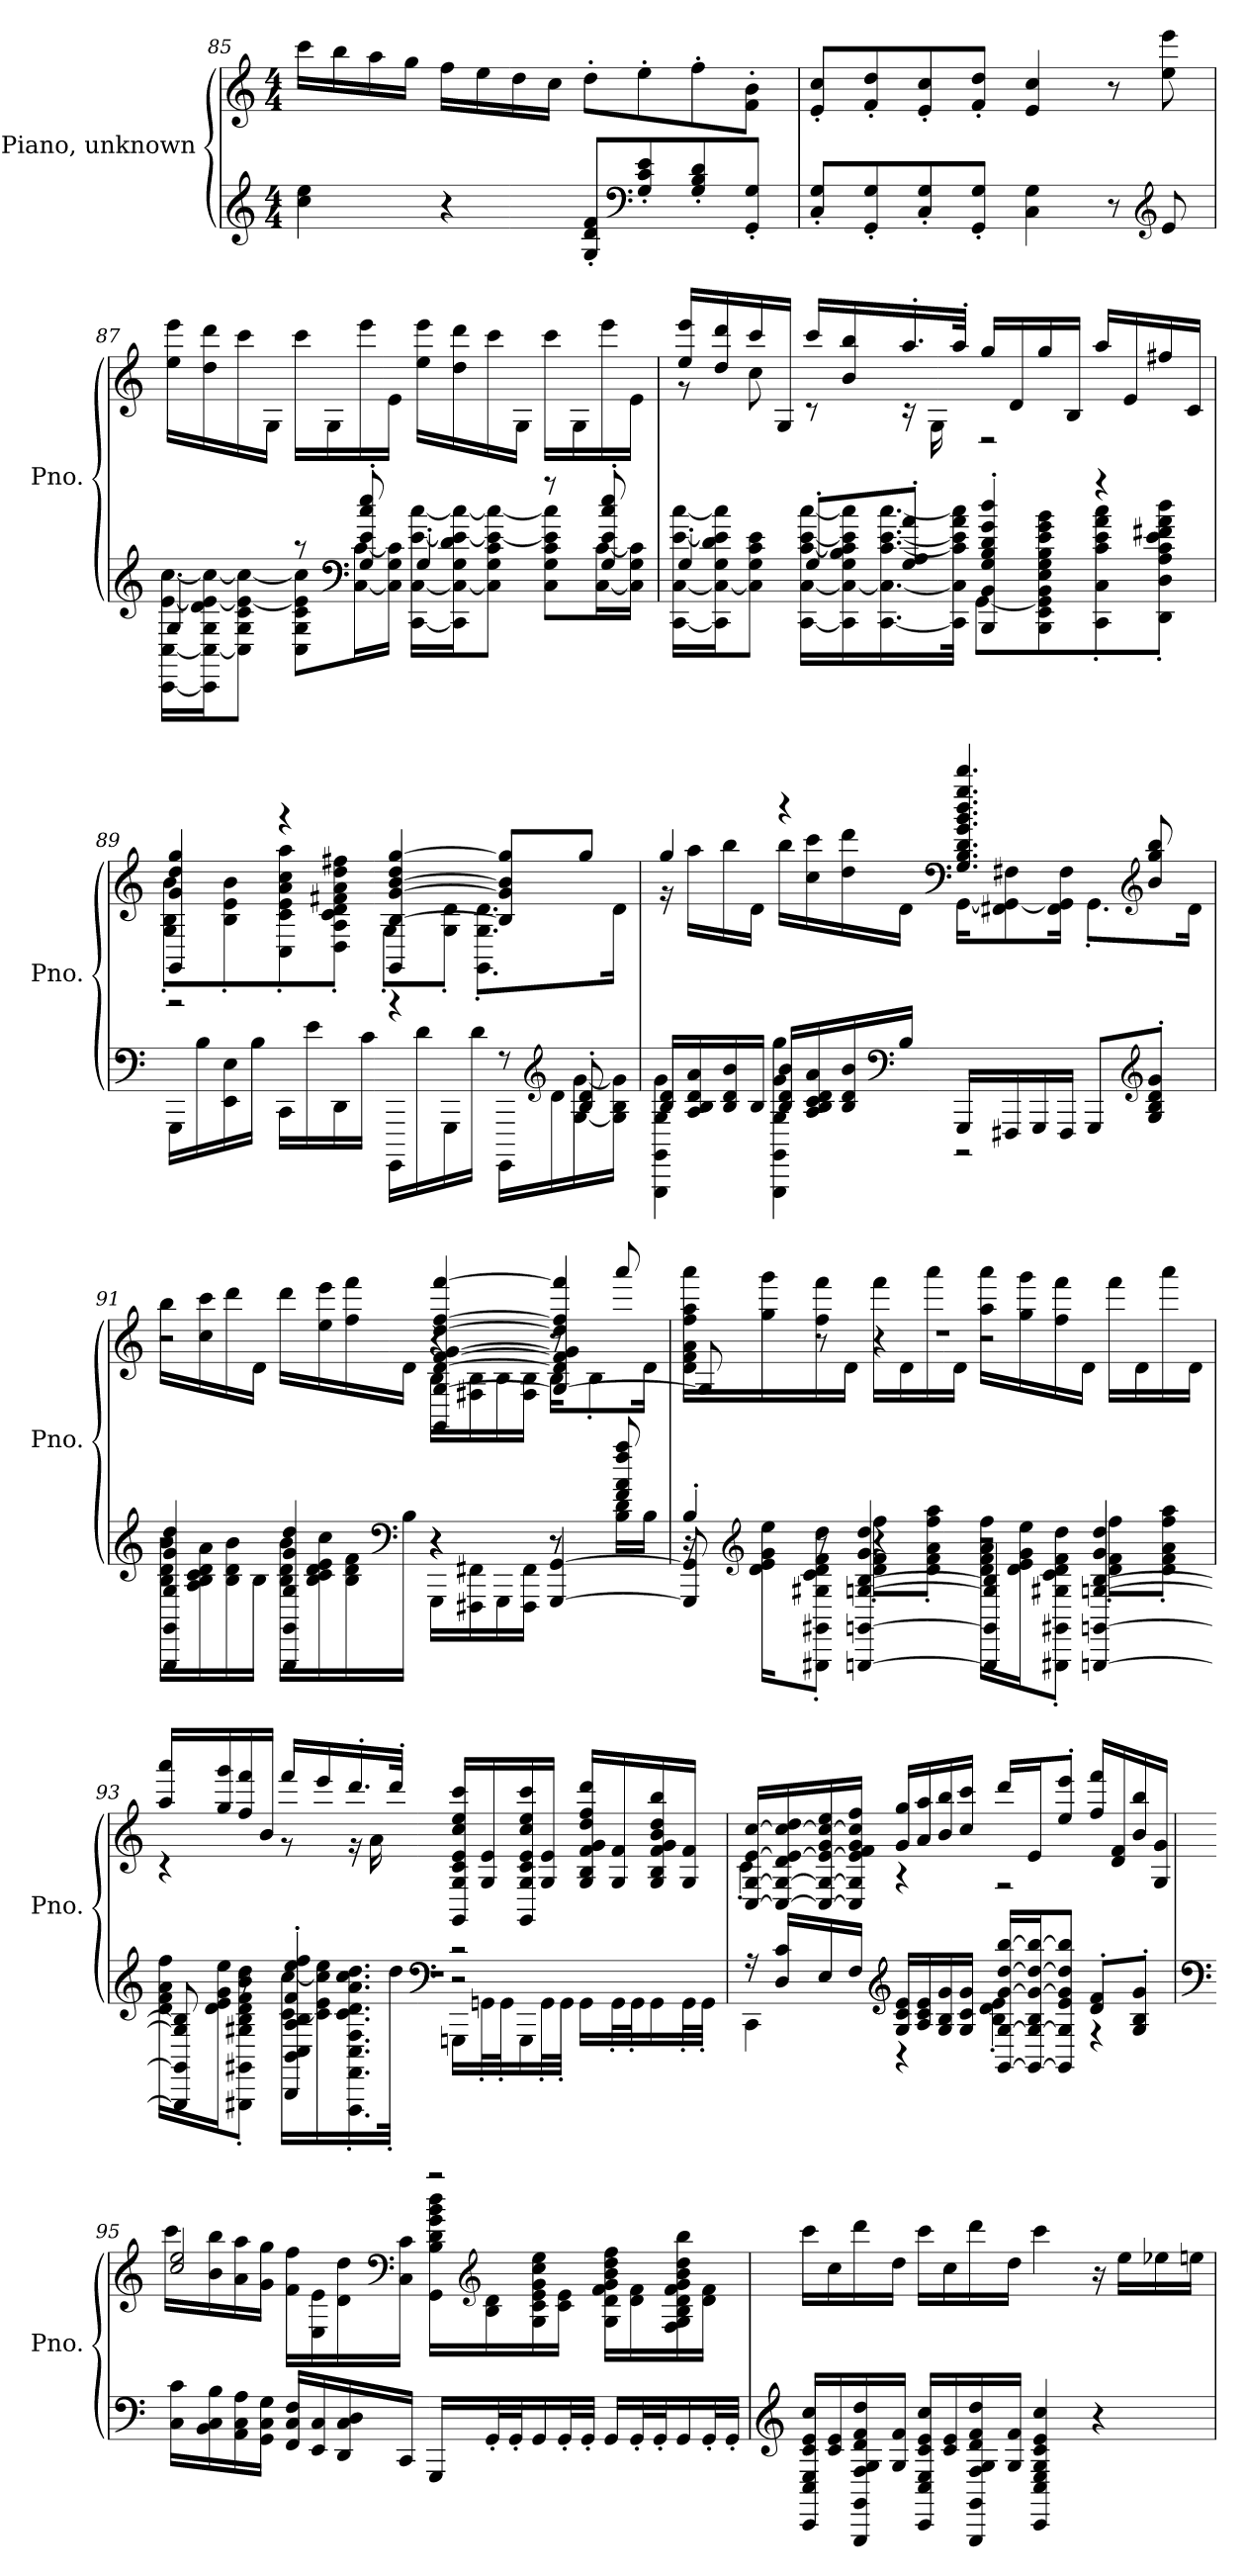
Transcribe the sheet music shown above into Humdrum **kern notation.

**kern	**kern
*part1	*part1
*staff2	*staff1
*I"Piano, unknown	*
*I'Pno.	*
*clefG2	*clefG2
*k[]	*k[]
*M4/4	*M4/4
=85	=85
4cc\ 4ee\	16ccc\LL
.	16bb\
.	16aa\
.	16gg\JJ
4r	16ff\LL
.	16ee\
.	16dd\
.	16cc\JJ
8G/' 8d/' 8f/'L	8dd'\L
*clefF4	*
8G/' 8c/' 8e/'	8ee'\
8G/' 8B/' 8d/'	8ff'\
8GG/' 8G/'J	8f\' 8b\'J
!!LO:LB:g=z
=86	=86
8C/' 8G/'L	8e/' 8cc/'L
8GG/' 8G/'	8f/' 8dd/'
8C/' 8G/'	8e/' 8cc/'
8GG/' 8G/'J	8f/' 8dd/'J
4C\ 4G\	4e/ 4cc/
8r	8r
*clefG2	*
8e/	8ee\ 8eee\
=87	=87
*^	*
4G'/	[16CC\ [16C\ [16e\ [16cc\LL	16ee\ 16eee\LL
.	16CC\] 16C\_ 16G\ 16d\ 16e\_ 16cc\_J	16dd\ 16ddd\
.	8C\] 8G\ 8c\ 8e\_ 8cc\_J	16ccc\
.	.	16G\JJ
8r	8C\ 8G\ 8c\ 8e\] 8cc\]L	16ccc\LL
.	.	16G\
*clefF4	*	*
8G/' 8e/' 8cc/' 8ee/'	[16C\ [16c\L	16eee\
.	16C\] 16G\ 16c\]JJ	16e\JJ
4G'/	[16CC\ [16C\ [16e\ [16cc\LL	16ee\ 16eee\LL
.	16CC\] 16C\_ 16G\ 16d\ 16e\_ 16cc\_J	16dd\ 16ddd\
.	8C\] 8G\ 8c\ 8e\_ 8cc\_J	16ccc\
.	.	16G\JJ
8r	8C\ 8G\ 8c\ 8e\] 8cc\]L	16ccc\LL
.	.	16G\
8G/' 8e/' 8cc/' 8ee/'	[16C\ [16c\L	16eee\
.	16C\] 16G\ 16c\]JJ	16e\JJ
!!LO:PB:g=z
=88	=88	=88
*	*	*^
4G'/	[16CC\ [16C\ [16e\ [16cc\LL	16ee/ 16eee/LL	8r
.	16CC\] 16C\_ 16G\ 16d\ 16e\] 16cc\]J	16dd/ 16ddd/	.
.	8C\] 8G\ 8c\ 8e\J	16ccc/	8cc\
.	.	16G/JJ	.
8G'/L	[16CC\ [16C\ [16c\ [16e\ [16cc\LL	16ccc/LL	8r
.	16CC\] 16C\_ 16G\ 16B\ 16c\] 16e\] 16cc\]	16b/ 16bb/	.
8G/' 8A/' 8a/'J	[16.CC\ 16.C\_ [16.c\ [16.e\ [16.cc\	16.aa'/	16r
.	.	.	16G\
.	32CC\] 32C\] 32c\] 32e\] 32a\ 32cc\]JJk	32aa'/JJk	.
4BBB/' 4BB/' 4G/' 4B/' 4d/' 4g/' 4dd/'	[8GG\L	16gg/LL	2r
.	.	16d/	.
.	8BBB\ 8EE\ 8GG\] 8BB\ 8E\ 8G\ 8B\ 8e\ 8g\ 8b\	16gg/	.
.	.	16B/JJ	.
4r	8CC\' 8C\' 8c\' 8e\' 8a\' 8cc\'	16aa/LL	.
.	.	16e/	.
.	8DD\' 8D\' 8A\' 8c\' 8e\' 8f#X\' 8a\' 8dd\'J	16ff#X/	.
.	.	16c/JJ	.
=89	=89	=89	=89
2r	16GGG\LL	4GG/ 4g/ 4dd/ 4gg/	8G\' 8B\' 8b\'L
.	16B\	.	.
.	16EE\ 16E\	.	8B\' 8e\' 8b\'
.	16B\JJ	.	.
.	16CC\LL	4r	8C\' 8c\' 8e\' 8a\' 8cc\' 8aa\'
.	16e\	.	.
.	16DD\	.	8D\' 8A\' 8c\' 8d\' 8f#X\' 8a\' 8dd\' 8ff#X\'J
.	16c\JJ	.	.
4r	16GGGG\LL	4GG/ [4B/ [4g/ [4b/ 4dd/ [4gg/	8G'\L
.	16d\	.	.
.	16GGG\	.	8G\' 8d\'J
.	16d\JJ	.	.
8r	16GGGG\LL	8B/] 8g/] 8b/] 8gg/]L	8.GG\' 8.G\' 8.d\'L
*clefG2	*	*	*
.	16d\	.	.
8B/' 8d/'	[16G\ [16g\	8gg/J	.
.	16G\] 16B\ 16g\]JJ	.	16d\Jk
!!LO:LB:g=z	!!
=90	=90	=90	=90
16B/ 16d/LL	4GGG\ 4GG\ 4G\ 4g\	4gg/	16r
16A/ 16B/ 16d/ 16a/	.	.	16aa\LL
16B/ 16d/ 16b/	.	.	16bb\
16B/JJ	.	.	16d\JJ
16B/ 16d/ 16b/LL	4GGG\ 4GG\ 4G\ 4g\ 4gg\	4r	16bb\LL
16A/ 16B/ 16c/ 16d/ 16a/	.	.	16cc\ 16ccc\
16B/ 16d/ 16b/	.	.	16dd\ 16ddd\
*clefF4	*	*	*
16B/JJ	.	.	16d\JJ
*	*	*clefF4	*
16GGG/LL	2r	4.G/ 4.B/ 4.d/ 4.g/ 4.b/ 4.dd/ 4.gg/ 4.ddd/	[16GG\KL
16FFF#X/	.	.	8FF#X\ 8GG\_ 8F#X\
16GGG/	.	.	.
16FFF#/JJ	.	.	16FF#\ 16GG\] 16F#\Jk
8GGG/L	.	.	8.GG'\L
*clefG2	*	*clefG2	*
8G/' 8B/' 8d/' 8g/'J	.	8b/ 8gg/ 8bb/	.
.	.	.	16d\Jk
!!LO:LB:g=z
=91	=91	=91	=91
*	*^	*	*^
2r	16B\ 16d\ 16b\LL	4GGG/ 4GG/ 4G/ 4g/ 4dd/	2r	16bb\LL	2r
.	16A\ 16B\ 16c\ 16d\ 16a\	.	.	16cc\ 16ccc\	.
.	16B\ 16d\ 16b\	.	.	16ddd\	.
.	16B\JJ	.	.	16d\JJ	.
.	16B\ 16d\ 16b\LL	4GGG/ 4GG/ 4G/ 4g/ 4dd/	.	16ddd\LL	.
.	16B\ 16c\ 16d\ 16e\ 16cc\	.	.	16ee\ 16eee\	.
.	16B\ 16d\ 16f\	.	.	16ff\ 16fff\	.
*clefF4	*	*	*	*	*
.	16B\JJ	.	.	16d\JJ	.
4r	16GGG\LL	4r	4r	16B\LL	4GG/ [4G/ [4d/ [4f/ [4g/ [4dd/ [4ff/ [4fff/
.	16FFF#X\ 16FF#X\	.	.	16F#X\ 16B\	.
.	16GGG\	.	.	16B\	.
.	16FFF#\ 16FF#\JJ	.	.	16F#\ 16B\JJ	.
8r	8r	[4GGG/ [4GG/	8r	16B\KL	4G/_ 4d/] 4f/] 4g/] 4dd/] 4ff/] 4fff/]
.	.	.	.	8B'\	.
8f/ 8a/ 8ff/ 8aa/	16B\ 16d\LL	.	8aaa/	.	.
.	16B\JJ	.	.	16d\Jk	.
!!LO:LB:g=z	!!	!!
=92	=92	=92	=92	=92	=92
4B'/	16r	8GGG/] 8GG/]	1r	16d\ 16f\ 16a\ 16ff\ 16aa\ 16aaa\LL	8G/]
*clefG2	*	*	*	*	*
.	16d\ 16e\ 16g\ 16ee\KL	.	.	16gg\ 16ggg\	.
.	8GGG#X\' 8GG#X\' 8G#X\' 8c\' 8d\' 8f\' 8dd\'J	8r	.	16ff\ 16fff\	8r
.	.	.	.	16d\JJ	.
4r	8d\' 8f\' 8ff\'L	[4GGGn/ [4GGn/ [4Gn/ [4B/ 4g/ 4dd/	.	16fff\LL	4r
.	.	.	.	16d\	.
.	8d\' 8f\' 8a\' 8ff\' 8aa\'J	.	.	16aaa\	.
.	.	.	.	16d\JJ	.
2r	16d\ 16f\ 16a\ 16ff\LL	4GGG/] 4GG/] 4G/] 4B/]	.	16aa\ 16aaa\LL	2r
.	16d\ 16e\ 16g\ 16ee\J	.	.	16gg\ 16ggg\	.
.	8GGG#X\' 8GG#X\' 8G#X\' 8c\' 8d\' 8f\' 8dd\'J	.	.	16ff\ 16fff\	.
.	.	.	.	16d\JJ	.
.	8d\' 8f\' 8ff\'L	[4GGGn/ [4GGn/ [4Gn/ [4B/ 4g/ 4dd/	.	16fff\LL	.
.	.	.	.	16d\	.
.	8d\' 8f\' 8a\' 8ff\' 8aa\'J	.	.	16aaa\	.
.	.	.	.	16d\JJ	.
*	*	*	*	*v	*v
!!LO:LB:g=z
=93	=93	=93	=93	=93
1r	16d\ 16f\ 16a\ 16ff\LL	8GGG/] 8GG/] 8G/] 8B/]	16aa/ 16aaa/LL	4r
.	16d\ 16e\ 16g\ 16ee\J	.	16gg/ 16ggg/	.
.	8GGG#X\' 8GG#X\' 8G#X\' 8B\' 8d\' 8f\' 8b\' 8dd\'J	8r	16ff/ 16fff/	.
.	.	.	16b/JJ	.
.	[16c\ [16cc\LL	4BBB/' 4BB/' 4C/' 4A/' 4B/' 4f/' 4ee/' 4ff/'	16fff/LL	8r
.	16c\] 16e\ 16cc\] 16ee\	.	16eee/	.
.	16.FFF\' 16.FF\' 16.C\' 16.F\' 16.c\' 16.d\' 16.a\' 16.cc\' 16.dd\'	.	16.ddd'/	16r
.	.	.	.	16a\
.	32dd'\JJk	.	32ddd'/JJk	.
*clefF4	*	*	*	*
.	16GGGn\LL	2r	16GG/ 16G/ 16c/ 16e/ 16cc/ 16ee/ 16ccc/LL	2r
.	32GGn'\L	.	16G/ 16e/	.
.	32GG'\J	.	.	.
.	16GGG\	.	16GG/ 16G/ 16c/ 16e/ 16cc/ 16ee/ 16ccc/	.
.	32GG'\L	.	16G/ 16e/JJ	.
.	32GG'\JJJ	.	.	.
.	16GG\LL	.	16G/ 16B/ 16f/ 16g/ 16dd/ 16ff/ 16ddd/LL	.
.	32GG'\L	.	16G/ 16f/	.
.	32GG'\J	.	.	.
.	16GG\	.	16G/ 16B/ 16f/ 16g/ 16b/ 16dd/ 16bb/	.
.	32GG'\L	.	16G/ 16f/JJ	.
.	32GG'\JJJ	.	.	.
*	*v	*v	*	*
!!LO:LB:g=z	!!
=94	=94	=94	=94
16r	4CC\	[16C/ [16G/ [16e/ [16cc/LL	4c'\
16D/ 16c/LL	.	16C/_ 16G/_ 16d/ 16e/_ 16cc/_ 16dd/	.
16E/	.	16C/_ 16G/_ 16e/_ 16g/ 16cc/_ 16ee/	.
16F/JJ	.	16C/] 16G/] 16e/] 16f/ 16g/ 16cc/] 16ff/JJ	.
*clefG2	*	*	*
16G/ 16c/ 16e/LL	4r	16g/ 16gg/LL	4r
16A/ 16c/ 16e/	.	16a/ 16aa/	.
16G/ 16B/ 16g/	.	16b/ 16bb/	.
16G/ 16c/ 16g/JJ	.	16cc/ 16ccc/JJ	.
[16GG/ [16G/ [16g/ [16dd/ [16bb/LL	4B\' 4d\' 4e\'	16ddd/LL	2r
16GG/_ 16G/_ 16B/ 16g/_ 16dd/_ 16bb/_J	.	16e/J	.
8GG/] 8G/] 8e/ 8g/] 8dd/] 8bb/]J	.	8ee/' 8eee/'J	.
8d/' 8f/'L	4r	16ff/ 16fff/LL	.
.	.	16d/ 16f/	.
8G/' 8B/' 8g/'J	.	16b/ 16bb/	.
.	.	16G/ 16g/JJ	.
*v	*v	*	*
!!LO:PB:g=z	!!
=95	=95	=95
*clefF4	*	*
16C\ 16c\LL	2cc/ 2ee/	16ccc\LL
16BB\ 16C\ 16B\	.	16b\ 16bb\
16AA\ 16C\ 16A\	.	16a\ 16aa\
16GG\ 16C\ 16G\JJ	.	16g\ 16gg\JJ
16FF/ 16C/ 16F/LL	.	16f\ 16ff\LL
16EE/ 16C/	.	16E\ 16e\
16DD/ 16C/ 16D/	.	16d\ 16dd\
*	*clefF4	*
16CC/JJ	.	16C\ 16c\JJ
16GGG/LL	2r	16GG\ 16B\ 16d\ 16g\ 16b\ 16dd\LL
*	*clefG2	*
32GG'/L	.	16B\ 16d\
32GG'/J	.	.
16GG/	.	16G\ 16c\ 16e\ 16g\ 16cc\ 16ee\
32GG'/L	.	16c\ 16e\JJ
32GG'/JJJ	.	.
16GG/LL	.	16G\ 16d\ 16f\ 16g\ 16b\ 16dd\ 16ff\LL
32GG'/L	.	16d\ 16f\
32GG'/J	.	.
16GG/	.	16F\ 16G\ 16B\ 16d\ 16f\ 16g\ 16b\ 16dd\ 16bb\
32GG'/L	.	16d\ 16f\JJ
32GG'/JJJ	.	.
*	*v	*v
=96	=96
*clefG2	*
16CC/ 16C/ 16E/ 16c/ 16e/ 16cc/LL	16ccc\LL
16c/ 16e/	16cc\
16GGG/ 16GG/ 16F/ 16G/ 16d/ 16f/ 16dd/	16ddd\
16G/ 16f/JJ	16dd\JJ
16CC/ 16C/ 16E/ 16c/ 16e/ 16cc/LL	16ccc\LL
16c/ 16e/	16cc\
16GGG/ 16GG/ 16F/ 16G/ 16d/ 16f/ 16dd/	16ddd\
16G/ 16f/JJ	16dd\JJ
4CC/ 4C/ 4E/ 4G/ 4c/ 4e/ 4cc/	4ccc\
4r	16r
.	16ee\LL
.	16ee-X\
.	16een\JJ
=	=
*-	*-
